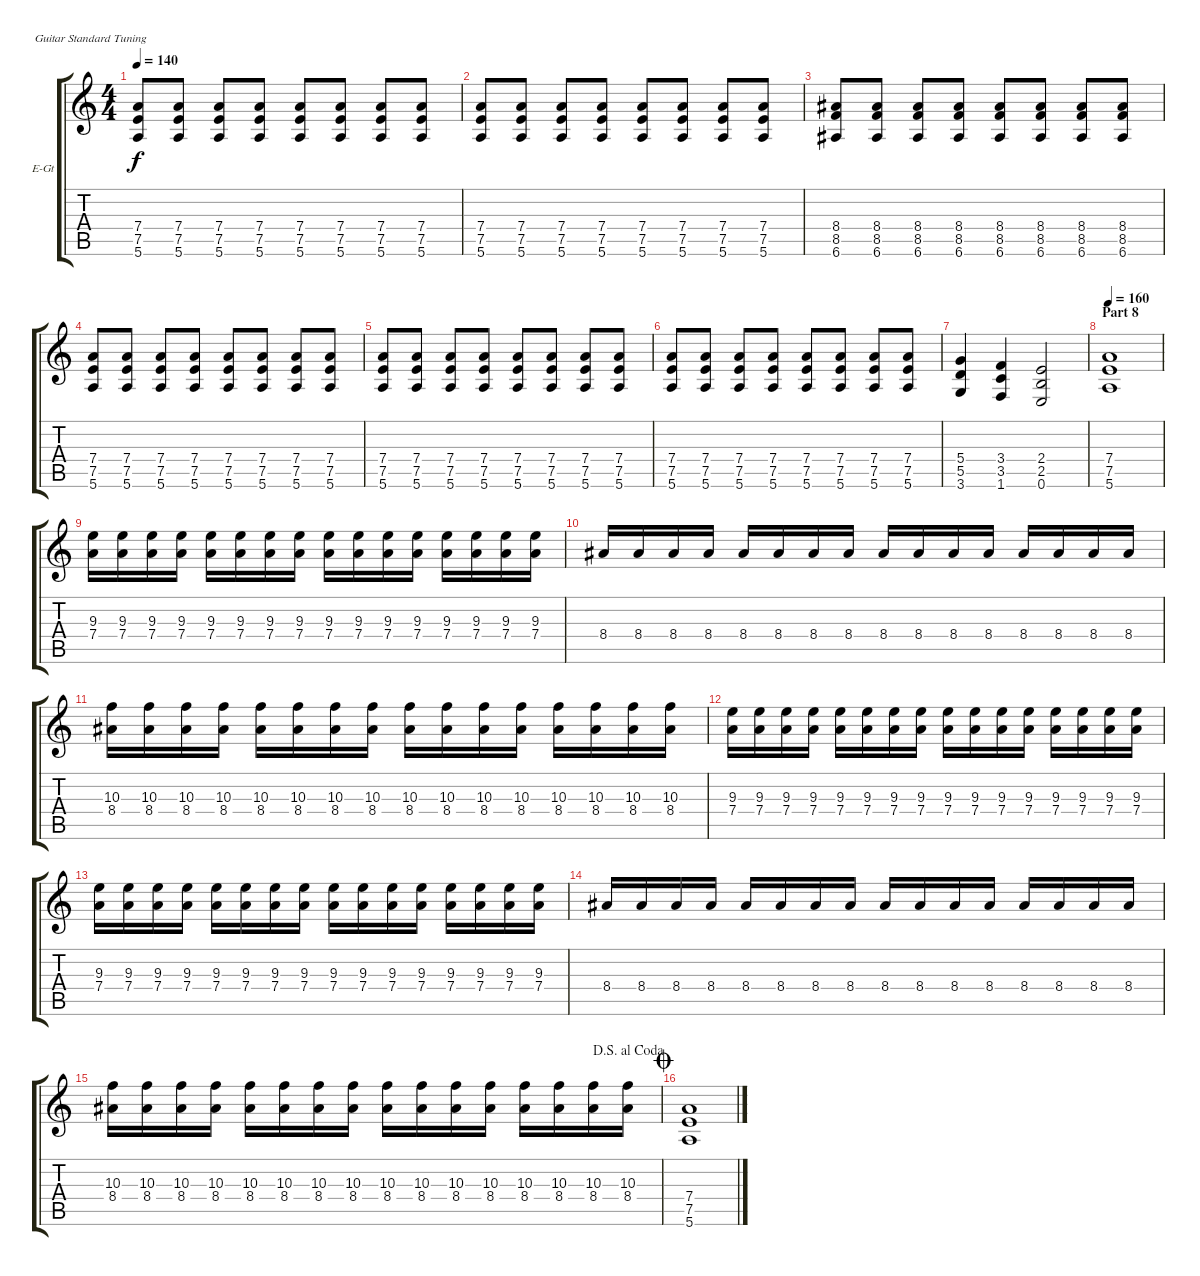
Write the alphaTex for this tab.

\defaultSystemsLayout 4
\bracketExtendMode groupsimilarinstruments
\firstSystemTrackNameOrientation horizontal
\otherSystemsTrackNameOrientation horizontal
\track ("Electric Guitar" "E-Gt") {instrument distortionguitar}
\staff {score tabs}
\tuning (E4 B3 G3 D3 A2 E2)
\ts (4 4)
\tempo 140
\clef g2
\ks aminor
(7.4 7.5 5.6).8{dy f} (7.4 7.5 5.6).8 (7.4 7.5 5.6).8 (7.4 7.5 5.6).8 (7.4 7.5 5.6).8 (7.4 7.5 5.6).8 (7.4 7.5 5.6).8 (7.4 7.5 5.6).8 |
(7.4 7.5 5.6).8 (7.4 7.5 5.6).8 (7.4 7.5 5.6).8 (7.4 7.5 5.6).8 (7.4 7.5 5.6).8 (7.4 7.5 5.6).8 (7.4 7.5 5.6).8 (7.4 7.5 5.6).8 |
(8.4 8.5 6.6).8 (8.4 8.5 6.6).8 (8.4 8.5 6.6).8 (8.4 8.5 6.6).8 (8.4 8.5 6.6).8 (8.4 8.5 6.6).8 (8.4 8.5 6.6).8 (8.4 8.5 6.6).8 |
(7.4 7.5 5.6).8 (7.4 7.5 5.6).8 (7.4 7.5 5.6).8 (7.4 7.5 5.6).8 (7.4 7.5 5.6).8 (7.4 7.5 5.6).8 (7.4 7.5 5.6).8 (7.4 7.5 5.6).8 |
(7.4 7.5 5.6).8 (7.4 7.5 5.6).8 (7.4 7.5 5.6).8 (7.4 7.5 5.6).8 (7.4 7.5 5.6).8 (7.4 7.5 5.6).8 (7.4 7.5 5.6).8 (7.4 7.5 5.6).8 |
(7.4 7.5 5.6).8 (7.4 7.5 5.6).8 (7.4 7.5 5.6).8 (7.4 7.5 5.6).8 (7.4 7.5 5.6).8 (7.4 7.5 5.6).8 (7.4 7.5 5.6).8 (7.4 7.5 5.6).8 |
(5.4 5.5 3.6).4 (3.4 3.5 1.6).4 (2.4 2.5 0.6).2 |
\section ("" "Part 8")
\tempo 160
(7.4 7.5 5.6).1 |
(9.3 7.4).16 (9.3 7.4).16 (9.3 7.4).16 (9.3 7.4).16 (9.3 7.4).16 (9.3 7.4).16 (9.3 7.4).16 (9.3 7.4).16 (9.3 7.4).16 (9.3 7.4).16 (9.3 7.4).16 (9.3 7.4).16 (9.3 7.4).16 (9.3 7.4).16 (9.3 7.4).16 (9.3 7.4).16 |
8.4.16 8.4.16 8.4.16 8.4.16 8.4.16 8.4.16 8.4.16 8.4.16 8.4.16 8.4.16 8.4.16 8.4.16 8.4.16 8.4.16 8.4.16 8.4.16 |
(10.3 8.4).16 (10.3 8.4).16 (10.3 8.4).16 (10.3 8.4).16 (10.3 8.4).16 (10.3 8.4).16 (10.3 8.4).16 (10.3 8.4).16 (10.3 8.4).16 (10.3 8.4).16 (10.3 8.4).16 (10.3 8.4).16 (10.3 8.4).16 (10.3 8.4).16 (10.3 8.4).16 (10.3 8.4).16 |
(9.3 7.4).16 (9.3 7.4).16 (9.3 7.4).16 (9.3 7.4).16 (9.3 7.4).16 (9.3 7.4).16 (9.3 7.4).16 (9.3 7.4).16 (9.3 7.4).16 (9.3 7.4).16 (9.3 7.4).16 (9.3 7.4).16 (9.3 7.4).16 (9.3 7.4).16 (9.3 7.4).16 (9.3 7.4).16 |
(9.3 7.4).16 (9.3 7.4).16 (9.3 7.4).16 (9.3 7.4).16 (9.3 7.4).16 (9.3 7.4).16 (9.3 7.4).16 (9.3 7.4).16 (9.3 7.4).16 (9.3 7.4).16 (9.3 7.4).16 (9.3 7.4).16 (9.3 7.4).16 (9.3 7.4).16 (9.3 7.4).16 (9.3 7.4).16 |
8.4.16 8.4.16 8.4.16 8.4.16 8.4.16 8.4.16 8.4.16 8.4.16 8.4.16 8.4.16 8.4.16 8.4.16 8.4.16 8.4.16 8.4.16 8.4.16 |
\jump dalsegnoalcoda
(10.3 8.4).16 (10.3 8.4).16 (10.3 8.4).16 (10.3 8.4).16 (10.3 8.4).16 (10.3 8.4).16 (10.3 8.4).16 (10.3 8.4).16 (10.3 8.4).16 (10.3 8.4).16 (10.3 8.4).16 (10.3 8.4).16 (10.3 8.4).16 (10.3 8.4).16 (10.3 8.4).16 (10.3 8.4).16 |
\jump coda
(5.6 7.5 7.4).1
